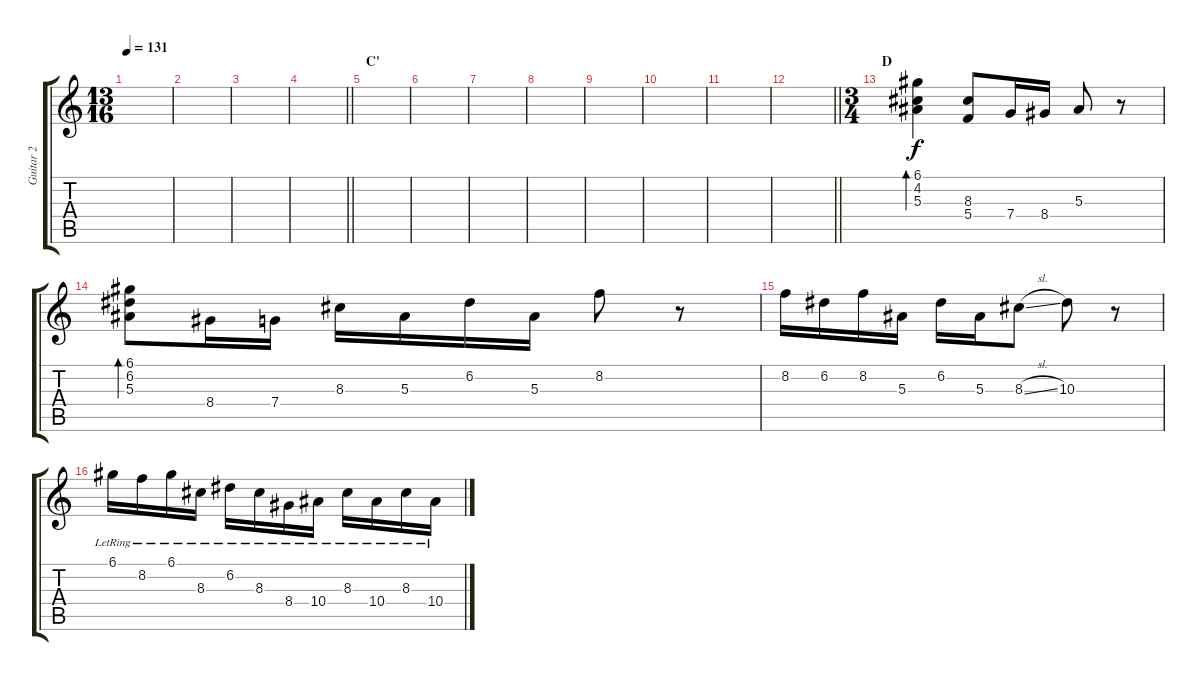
\track ("Guitar 2" "Guitar 2") {instrument distortionguitar}
\staff {score tabs}
\tuning (D4 A3 F3 C3 G2 C2) {hide}
\ts (13 16)
\tempo 131
\clef g2
\ks c
|
|
|
\barLineRight lightlight
|
\section ("" "C'")
|
|
|
|
|
|
|
\barLineRight lightlight
|
\ts (3 4)
\section ("" "D")
(6.1 4.2 5.3).4{bd 60 dy f instrument electricguitarjazz} (8.3 5.4).8 7.4.16 8.4.16 5.3.8 r.8 |
(6.1 6.2 5.3).8{bd 60} 8.4.16 7.4.16 8.3.16 5.3.16 6.2.16 5.3.16 8.2.8 r.8 |
8.2.16 6.2.16 8.2.16 5.3.16 6.2.16 5.3.16 8.3{sl}.8 10.3.8 r.8 |
6.1{lr}.16 8.2{lr}.16 6.1{lr}.16 8.3{lr}.16 6.2{lr}.16 8.3{lr}.16 8.4{lr}.16 10.4{lr}.16 8.3{lr}.16 10.4{lr}.16 8.3{lr}.16 10.4{lr}.16
